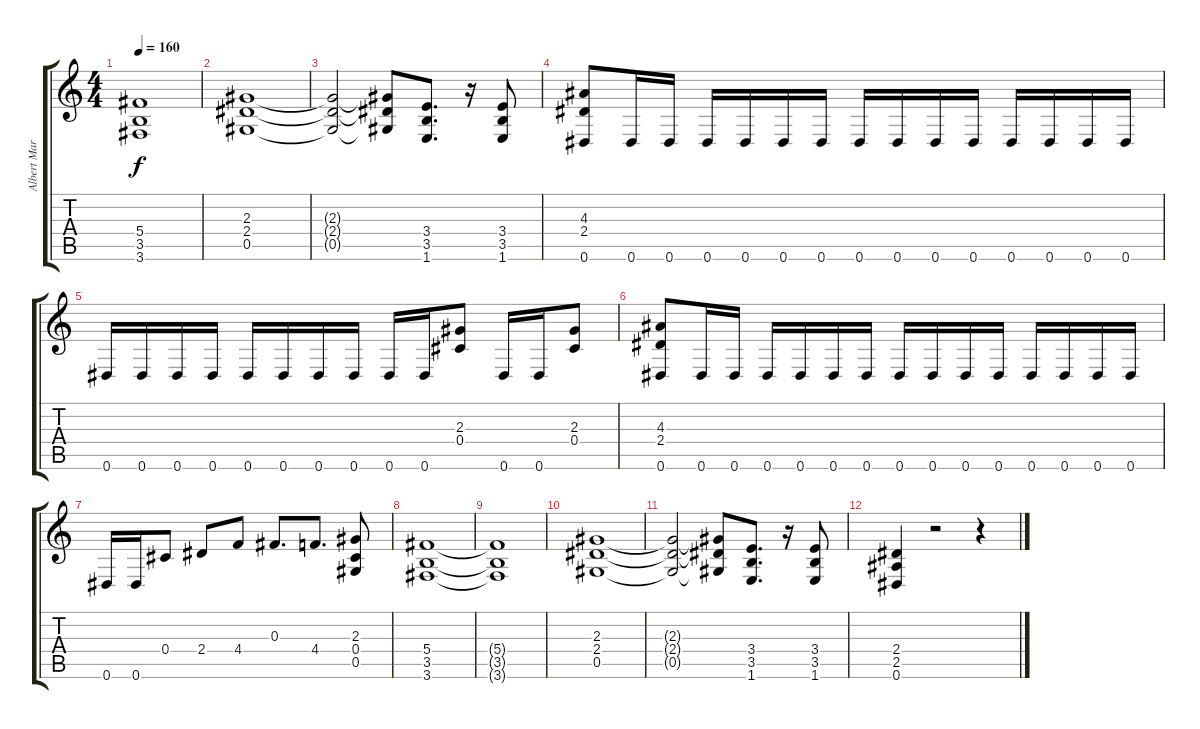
\track ("Albert Maroto" "Albert Mar") {instrument overdrivenguitar}
\staff {score tabs}
\tuning (Eb4 Bb3 Gb3 Db3 Ab2 Eb2) {hide}
\ts (4 4)
\tempo 160
\clef g2
\ks c
(5.4{t} 3.5{t} 3.6{t}).1{dy f} |
(2.3 2.4 0.5).1 |
(2.3{t} 2.4{t} 0.5{t}).2 (2.3{t} 2.4{t} 0.5{t}).8 (3.4 3.5 1.6).8{d} r.16 (3.4 3.5 1.6).8 |
(4.3 2.4 0.6).8 0.6.16 0.6.16 0.6.16 0.6.16 0.6.16 0.6.16 0.6.16 0.6.16 0.6.16 0.6.16 0.6.16 0.6.16 0.6.16 0.6.16 |
0.6.16 0.6.16 0.6.16 0.6.16 0.6.16 0.6.16 0.6.16 0.6.16 0.6.16 0.6.16 (2.3 0.4).8 0.6.16 0.6.16 (2.3 0.4).8 |
(4.3 2.4 0.6).8 0.6.16 0.6.16 0.6.16 0.6.16 0.6.16 0.6.16 0.6.16 0.6.16 0.6.16 0.6.16 0.6.16 0.6.16 0.6.16 0.6.16 |
0.6.16 0.6.16 0.4.8 2.4.8 4.4.8 0.3.8{d} 4.4.8{d} (2.3 0.4 0.5).8 |
(5.4 3.5 3.6).1 |
(5.4{t} 3.5{t} 3.6{t}).1 |
(2.3 2.4 0.5).1 |
(2.3{t} 2.4{t} 0.5{t}).2 (2.3{t} 2.4{t} 0.5{t}).8 (3.4 3.5 1.6).8{d} r.16 (3.4 3.5 1.6).8 |
(2.4 2.5 0.6).4 r.2 r.4
